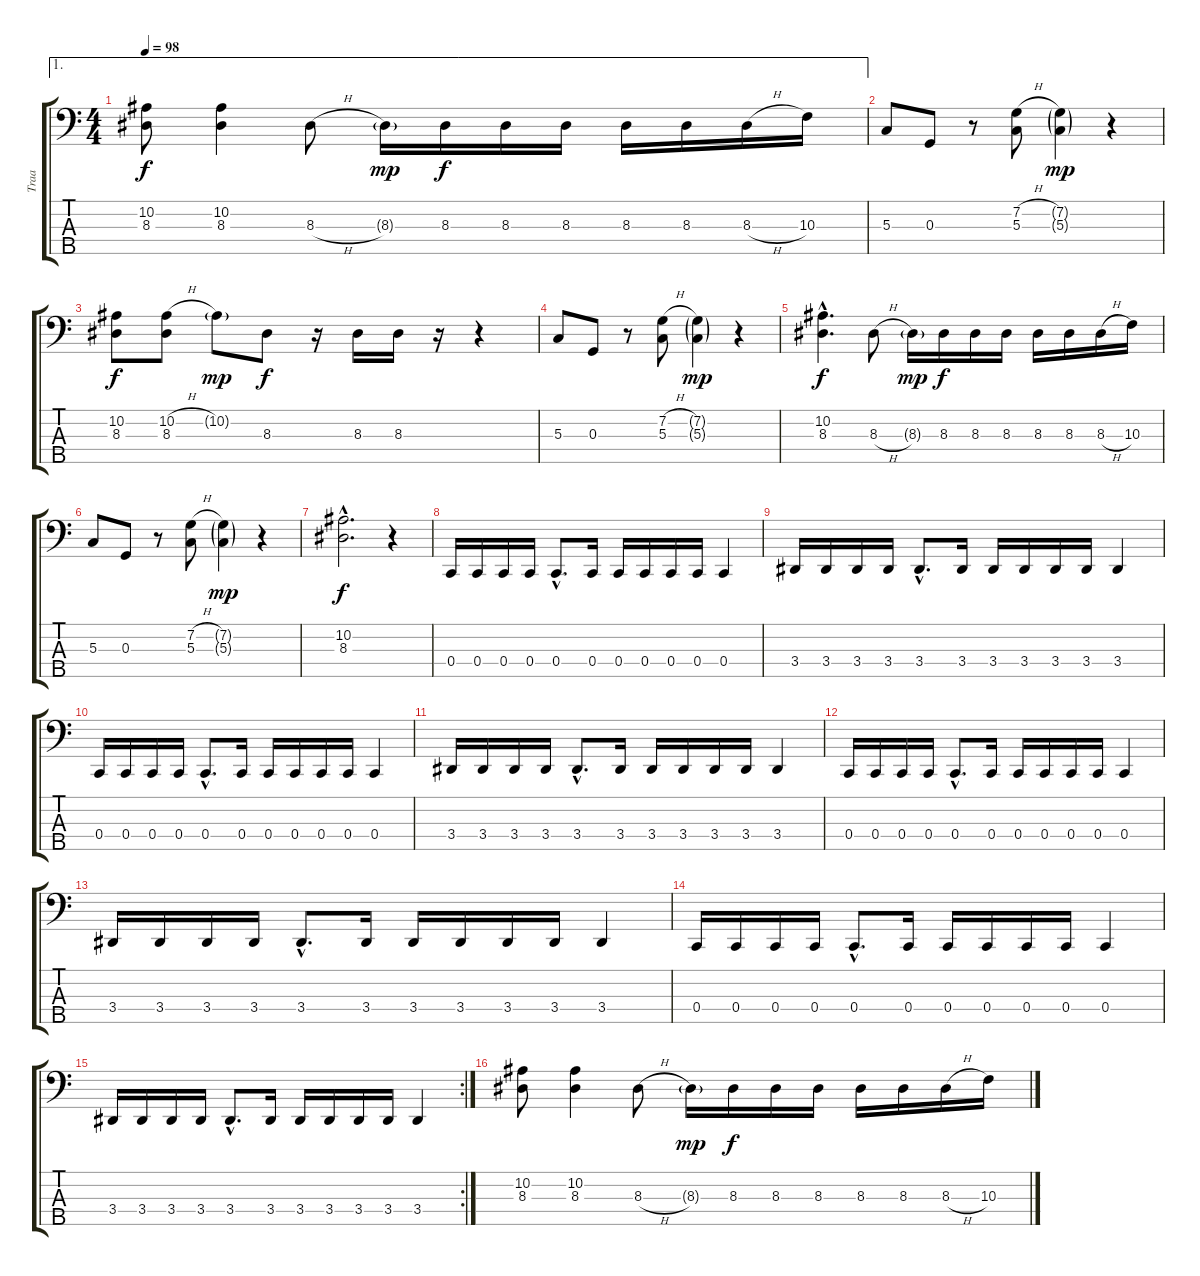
\track ("Traa" "Traa") {instrument electricbassfinger}
\staff {score tabs}
\tuning (F2 C2 G1 C1 A0) {hide}
\ae 1
\ts (4 4)
\tempo 98
\clef f4
\ks c
(10.2 8.3).8{dy f} (10.2 8.3).4 8.3{h}.8 8.3{g}.16{dy mp} 8.3.16{dy f} 8.3.16 8.3.16 8.3.16 8.3.16 8.3{h}.16 10.3.16 |
5.3.8 0.3.8 r.8 (7.2{h} 5.3).8 (7.2{g} 5.3{g}).4{dy mp} r.4 |
(10.2 8.3).8{dy f} (10.2{h} 8.3).8 10.2{g}.8{dy mp} 8.3.8{dy f} r.16 8.3.16 8.3.16 r.16 r.4 |
5.3.8 0.3.8 r.8 (7.2{h} 5.3).8 (7.2{g} 5.3{g}).4{dy mp} r.4 |
(10.2{hac} 8.3{hac}).4{d dy f} 8.3{h}.8 8.3{g}.16{dy mp} 8.3.16{dy f} 8.3.16 8.3.16 8.3.16 8.3.16 8.3{h}.16 10.3.16 |
5.3.8 0.3.8 r.8 (7.2{h} 5.3).8 (7.2{g} 5.3{g}).4{dy mp} r.4 |
(10.2{hac} 8.3{hac}).2{d dy f} r.4 |
0.4.16 0.4.16 0.4.16 0.4.16 0.4{hac}.8{d} 0.4.16 0.4.16 0.4.16 0.4.16 0.4.16 0.4.4 |
3.4.16 3.4.16 3.4.16 3.4.16 3.4{hac}.8{d} 3.4.16 3.4.16 3.4.16 3.4.16 3.4.16 3.4.4 |
0.4.16 0.4.16 0.4.16 0.4.16 0.4{hac}.8{d} 0.4.16 0.4.16 0.4.16 0.4.16 0.4.16 0.4.4 |
3.4.16 3.4.16 3.4.16 3.4.16 3.4{hac}.8{d} 3.4.16 3.4.16 3.4.16 3.4.16 3.4.16 3.4.4 |
0.4.16 0.4.16 0.4.16 0.4.16 0.4{hac}.8{d} 0.4.16 0.4.16 0.4.16 0.4.16 0.4.16 0.4.4 |
3.4.16 3.4.16 3.4.16 3.4.16 3.4{hac}.8{d} 3.4.16 3.4.16 3.4.16 3.4.16 3.4.16 3.4.4 |
0.4.16 0.4.16 0.4.16 0.4.16 0.4{hac}.8{d} 0.4.16 0.4.16 0.4.16 0.4.16 0.4.16 0.4.4 |
\rc 2
3.4.16 3.4.16 3.4.16 3.4.16 3.4{hac}.8{d} 3.4.16 3.4.16 3.4.16 3.4.16 3.4.16 3.4.4 |
(10.2 8.3).8 (10.2 8.3).4 8.3{h}.8 8.3{g}.16{dy mp} 8.3.16{dy f} 8.3.16 8.3.16 8.3.16 8.3.16 8.3{h}.16 10.3.16
